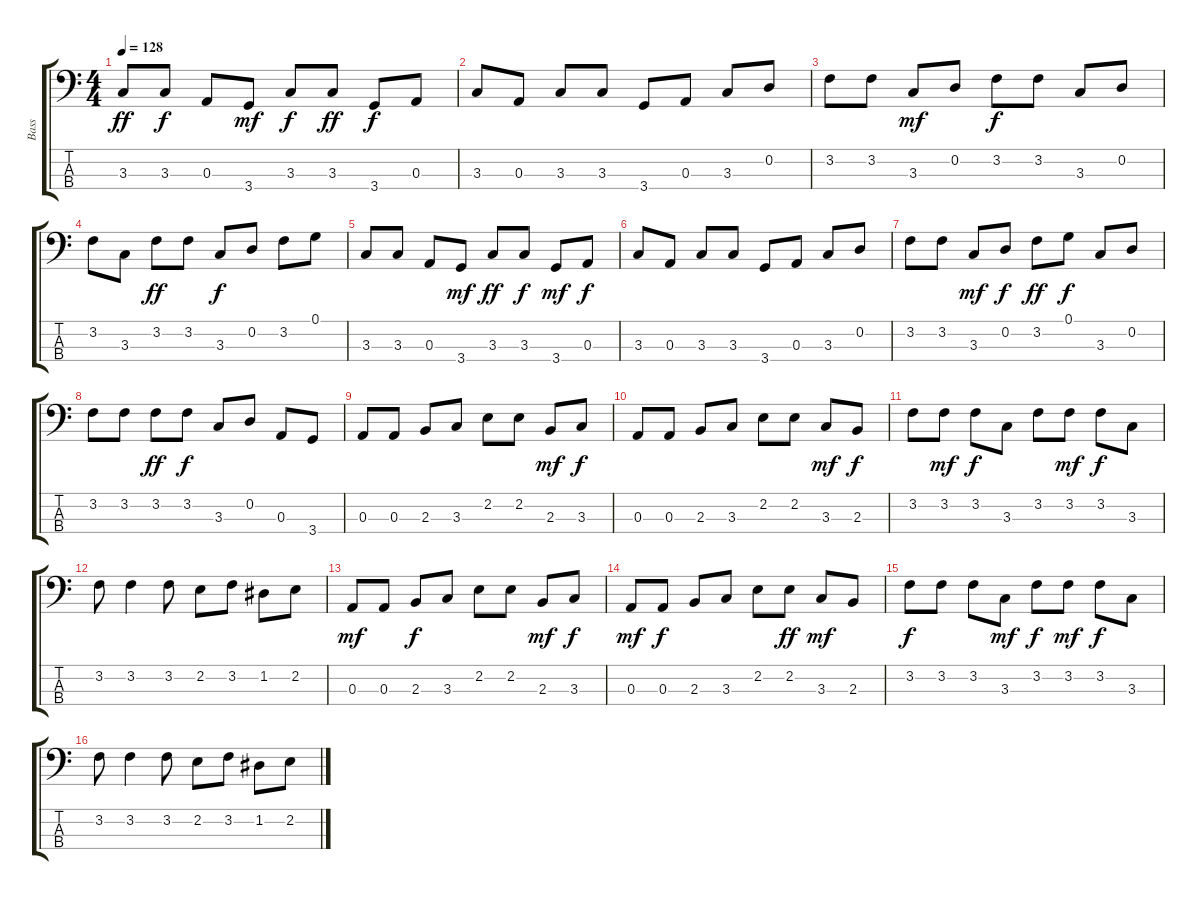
\track ("Bass" "Bass") {instrument electricbassfinger}
\staff {score tabs}
\tuning (G2 D2 A1 E1) {hide}
\ts (4 4)
\tempo 128
\clef f4
\ks c
3.3.8{dy ff} 3.3.8{dy f} 0.3.8 3.4.8{dy mf} 3.3.8{dy f} 3.3.8{dy ff} 3.4.8{dy f} 0.3.8 |
3.3.8 0.3.8 3.3.8 3.3.8 3.4.8 0.3.8 3.3.8 0.2.8 |
3.2.8 3.2.8 3.3.8{dy mf} 0.2.8 3.2.8{dy f} 3.2.8 3.3.8 0.2.8 |
3.2.8 3.3.8 3.2.8{dy ff} 3.2.8 3.3.8{dy f} 0.2.8 3.2.8 0.1.8 |
3.3.8 3.3.8 0.3.8 3.4.8{dy mf} 3.3.8{dy ff} 3.3.8{dy f} 3.4.8{dy mf} 0.3.8{dy f} |
3.3.8 0.3.8 3.3.8 3.3.8 3.4.8 0.3.8 3.3.8 0.2.8 |
3.2.8 3.2.8 3.3.8{dy mf} 0.2.8{dy f} 3.2.8{dy ff} 0.1.8{dy f} 3.3.8 0.2.8 |
3.2.8 3.2.8 3.2.8{dy ff} 3.2.8{dy f} 3.3.8 0.2.8 0.3.8 3.4.8 |
0.3.8 0.3.8 2.3.8 3.3.8 2.2.8 2.2.8 2.3.8{dy mf} 3.3.8{dy f} |
0.3.8 0.3.8 2.3.8 3.3.8 2.2.8 2.2.8 3.3.8{dy mf} 2.3.8{dy f} |
3.2.8 3.2.8{dy mf} 3.2.8{dy f} 3.3.8 3.2.8 3.2.8{dy mf} 3.2.8{dy f} 3.3.8 |
3.2.8 3.2.4 3.2.8 2.2.8 3.2.8 1.2.8 2.2.8 |
0.3.8{dy mf} 0.3.8 2.3.8{dy f} 3.3.8 2.2.8 2.2.8 2.3.8{dy mf} 3.3.8{dy f} |
0.3.8{dy mf} 0.3.8{dy f} 2.3.8 3.3.8 2.2.8 2.2.8{dy ff} 3.3.8{dy mf} 2.3.8 |
3.2.8{dy f} 3.2.8 3.2.8 3.3.8{dy mf} 3.2.8{dy f} 3.2.8{dy mf} 3.2.8{dy f} 3.3.8 |
3.2.8 3.2.4 3.2.8 2.2.8 3.2.8 1.2.8 2.2.8
